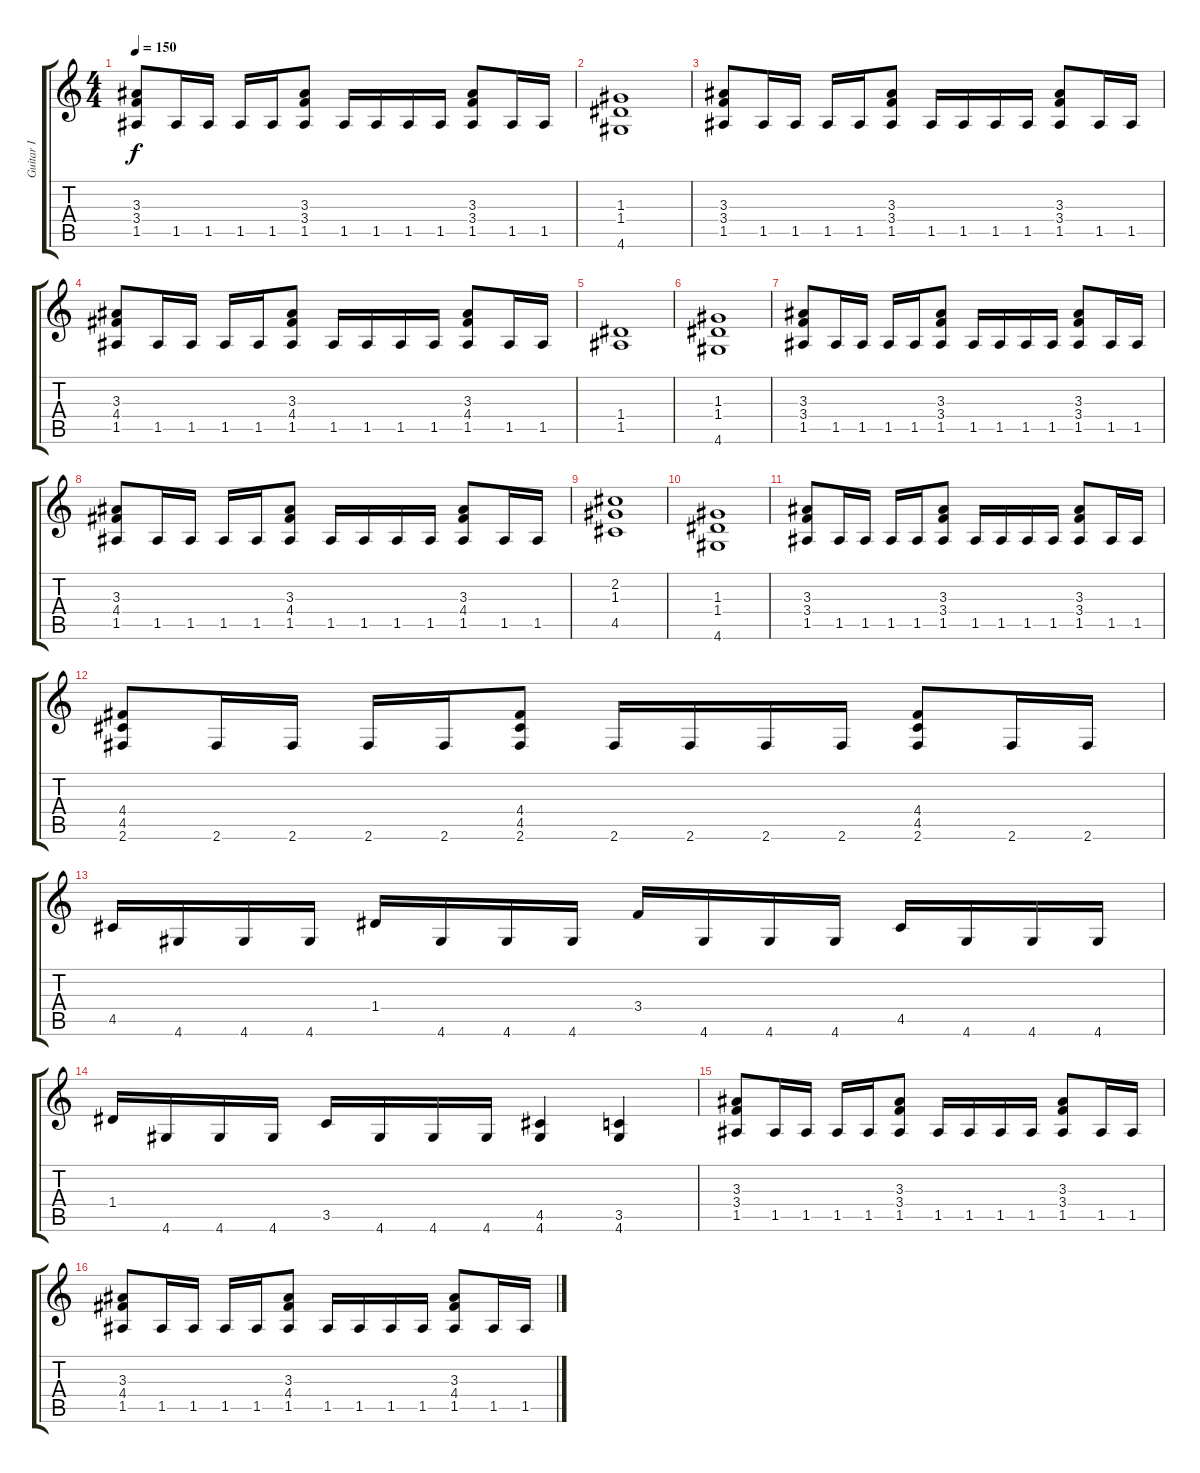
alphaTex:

\track ("Guitar I" "Guitar I") {instrument distortionguitar}
\staff {score tabs}
\tuning (E4 B3 G3 D3 A2 E2) {hide}
\ts (4 4)
\tempo 150
\clef g2
\ks c
(3.3 3.4 1.5).8{dy f} 1.5.16 1.5.16 1.5.16 1.5.16 (3.3 3.4 1.5).8 1.5.16 1.5.16 1.5.16 1.5.16 (3.3 3.4 1.5).8 1.5.16 1.5.16 |
(1.3 1.4 4.6).1 |
(3.3 3.4 1.5).8 1.5.16 1.5.16 1.5.16 1.5.16 (3.3 3.4 1.5).8 1.5.16 1.5.16 1.5.16 1.5.16 (3.3 3.4 1.5).8 1.5.16 1.5.16 |
(3.3 4.4 1.5).8 1.5.16 1.5.16 1.5.16 1.5.16 (3.3 4.4 1.5).8 1.5.16 1.5.16 1.5.16 1.5.16 (3.3 4.4 1.5).8 1.5.16 1.5.16 |
(1.4 1.5).1 |
(1.3 1.4 4.6).1 |
(3.3 3.4 1.5).8 1.5.16 1.5.16 1.5.16 1.5.16 (3.3 3.4 1.5).8 1.5.16 1.5.16 1.5.16 1.5.16 (3.3 3.4 1.5).8 1.5.16 1.5.16 |
(3.3 4.4 1.5).8 1.5.16 1.5.16 1.5.16 1.5.16 (3.3 4.4 1.5).8 1.5.16 1.5.16 1.5.16 1.5.16 (3.3 4.4 1.5).8 1.5.16 1.5.16 |
(2.2 1.3 4.5).1 |
(1.3 1.4 4.6).1 |
(3.3 3.4 1.5).8 1.5.16 1.5.16 1.5.16 1.5.16 (3.3 3.4 1.5).8 1.5.16 1.5.16 1.5.16 1.5.16 (3.3 3.4 1.5).8 1.5.16 1.5.16 |
(4.4 4.5 2.6).8 2.6.16 2.6.16 2.6.16 2.6.16 (4.4 4.5 2.6).8 2.6.16 2.6.16 2.6.16 2.6.16 (4.4 4.5 2.6).8 2.6.16 2.6.16 |
4.5.16 4.6.16 4.6.16 4.6.16 1.4.16 4.6.16 4.6.16 4.6.16 3.4.16 4.6.16 4.6.16 4.6.16 4.5.16 4.6.16 4.6.16 4.6.16 |
1.4.16 4.6.16 4.6.16 4.6.16 3.5.16 4.6.16 4.6.16 4.6.16 (4.5 4.6).4 (3.5 4.6).4 |
(3.3 3.4 1.5).8 1.5.16 1.5.16 1.5.16 1.5.16 (3.3 3.4 1.5).8 1.5.16 1.5.16 1.5.16 1.5.16 (3.3 3.4 1.5).8 1.5.16 1.5.16 |
(3.3 4.4 1.5).8 1.5.16 1.5.16 1.5.16 1.5.16 (3.3 4.4 1.5).8 1.5.16 1.5.16 1.5.16 1.5.16 (3.3 4.4 1.5).8 1.5.16 1.5.16
